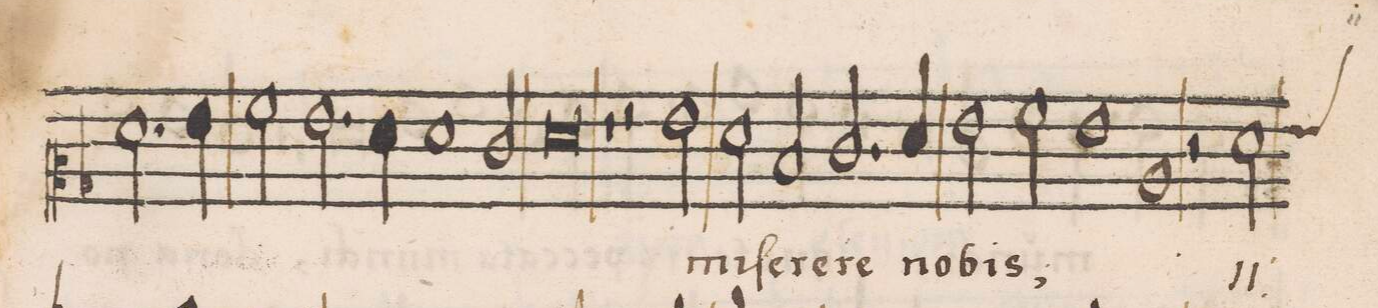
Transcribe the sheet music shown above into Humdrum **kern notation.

**kern	**text
*I"CANTVS	*
*clefC2	*
*k[b-]	*
*met(C|)	*
*M2/1	*
2.f\	mun-
4g\	.
2a\	.
2.g\	.
=47-	=47-
4f\	.
1f	.
2e/	.
=48-	=48-
0f	-di;
*	*Xij
=49-	=49-
1r	.
2r	.
2g\	mi-
=50-	=50-
2f\	.
2d/	-ſe-
2.e/	-re-
4f/	-re
=51-	=51-
2g\	no-
2a\	.
1g	-bis;
=52-	=52-
1c	.
2r	.
*	*ij
*custos:g	*
2f\	mi-
=53-	=53-
*-	*-
